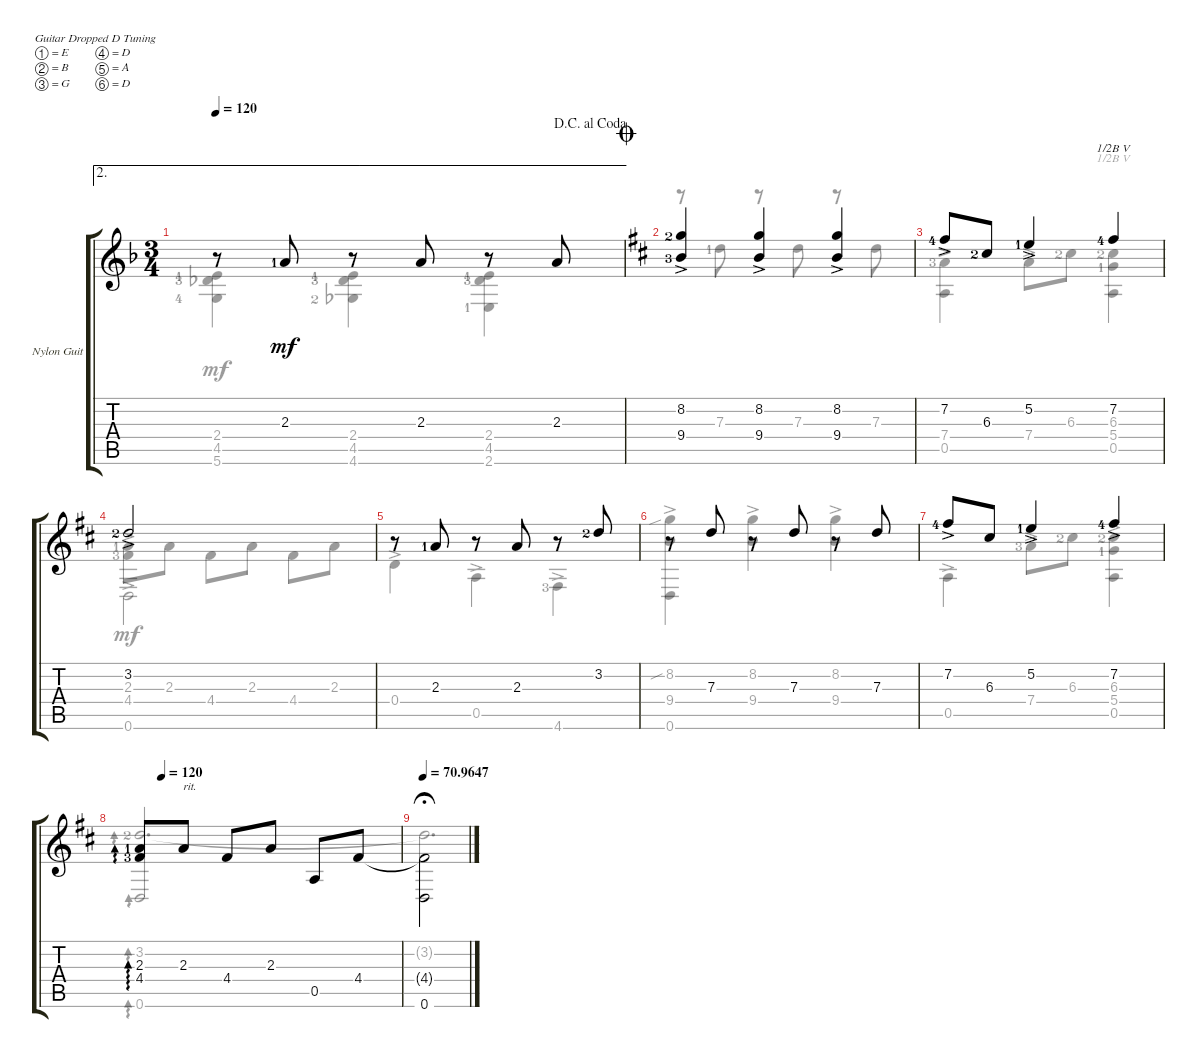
\defaultSystemsLayout 4
\bracketExtendMode groupsimilarinstruments
\firstSystemTrackNameOrientation horizontal
\otherSystemsTrackNameOrientation horizontal
\track ("Nylon Guitar" "Nylon Guit") {instrument acousticguitarsteel}
\staff {score tabs}
\tuning (E4 B3 G3 D3 A2 D2)
\voice
\ae 2
\ts (3 4)
\jump dacapoalcoda
\tempo 120
\clef g2
\ks f
r.8{dy mf} 2.3{lf 2}.8 r.8 2.3.8 r.8 2.3.8 |
\jump coda
\ks d
(8.2{ac lf 3} 9.4{ac lf 4}).4 (8.2{ac} 9.4{ac}).4 (9.4{ac} 8.2{ac}).4 |
7.2{ac lf 5}.8 6.3{lf 3}.8 5.2{ac lf 2}.4 7.2{lf 5}.4{barre (5 half)} |
3.2{ac lf 3}.2 |
r.8 2.3{lf 2}.8 r.8 2.3.8 r.8 3.2{lf 3}.8 |
r.8 7.3.8 r.8 7.3.8 r.8 7.3.8 |
7.2{ac lf 5}.8 6.3.8 5.2{ac lf 2}.4 7.2{ac lf 5}.4 |
\tempo (120 0.0875)
(2.3{lf 2} 4.4{lf 4}).8{ad 0} 2.3.8{txt "rit."} 4.4.8 2.3.8 0.5.8 4.4.8 |
\tempo
70.9647 (4.4{t} 0.6).2{fermata (medium 0) beam invert}
\voice
\clef g2
\ottava regular
\simile none
\ks f
(2.4{lf 2} 4.5{lf 4} 5.6{lf 5}).4{dy mf} (4.6{lf 3} 4.5{lf 4} 2.4{lf 2}).4 (2.4{lf 2} 4.5{lf 4} 2.6{lf 2}).4 |
\ks d
r.8 7.3{lf 2}.8 r.8 7.3.8 r.8 7.3.8 |
(7.4{ac lf 4} 0.5{ac}).4 7.4{ac}.8 6.3{lf 3}.8 (6.3{lf 3} 5.4{lf 2} 0.5).4{barre (5 half)} |
(2.3{ac lf 2} 4.4{ac lf 4}).8 2.3.8 4.4.8 2.3.8 4.4.8 2.3.8 |
0.4{ac}.4 0.5{ac}.4 4.6{ac lf 4}.4 |
(8.2{sib ac} 9.4{ac} 0.6{ac}).4 (9.4{ac} 8.2{ac}).4 (8.2{ac} 9.4{ac}).4 |
0.5{ac}.4 7.4{ac lf 4}.8 6.3{lf 3}.8 (6.3{ac lf 3} 5.4{ac lf 2} 0.5{ac}).4 |
0.6.2{ad 0 beam invert} |
\voice
\clef g2
\ottava regular
\simile none
\ks f
|
\ks d
|
|
0.6{ac}.2 |
|
|
|
3.2{lf 3}.2{d ad 0 beam invert} |
3.2{t}.2{d fermata (medium 0)}
